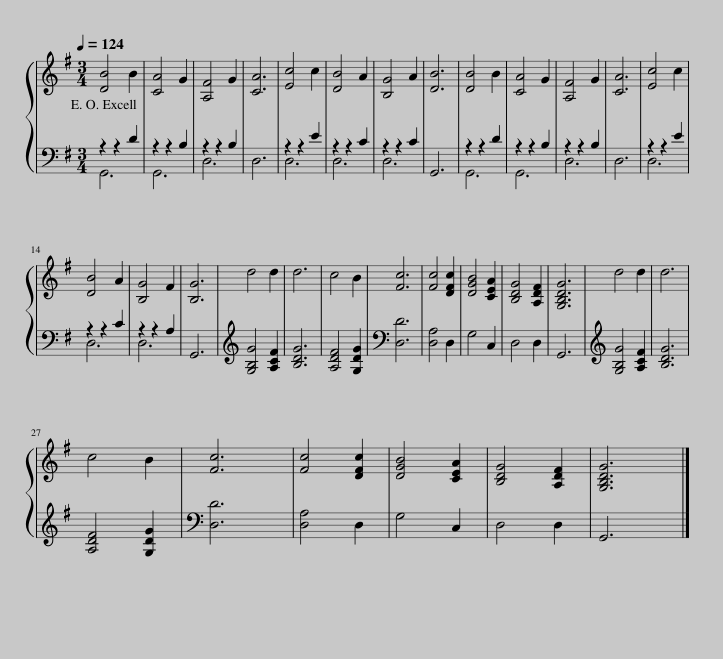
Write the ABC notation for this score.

X:1
%%score { 1 | ( 2 3 ) }
L:1/8
Q:1/4=124
M:3/4
I:linebreak $
K:G
V:1 treble
V:2 bass
V:3 bass
V:1
 [DB]4 B2 | [CA]4 G2 | [A,F]4 G2 | [CA]6 | [Ec]4 c2 | %5
 [DB]4 A2 | [B,G]4 A2 | [DB]6 | [DB]4 B2 | [CA]4 G2 | %10
 [A,F]4 G2 | [CA]6 | [Ec]4 c2 |$ [DB]4 A2 | [B,G]4 F2 | %15
 [B,G]6 | d4 d2 | d6 | c4 B2 | [Fc]6 | %20
 [Fc]4 [DFc]2 | [DGB]4 [CEA]2 | [B,DG]4 [A,DF]2 | [G,B,DG]6 | d4 d2 | %25
 d6 |$ c4 B2 | [Fc]6 | [Fc]4 [DFc]2 | [DGB]4 [CEA]2 | %30
 [B,DG]4 [A,DF]2 | [G,B,DG]6 |] %32
V:2
 z2 z2 D2 | z2 z2 B,2 | z2 z2 B,2 | D,6 | z2 z2 E2 | %5
 z2 z2 C2 | z2 z2 C2 | G,,6 | z2 z2 D2 | z2 z2 B,2 | %10
 z2 z2 B,2 | D,6 | z2 z2 E2 |$ z2 z2 C2 | z2 z2 A,2 | %15
 G,,6 | [G,B,G]4 [A,CF]2 | [B,DG]6 | [A,DF]4 [G,DG]2 | [D,D]6 | %20
 [D,A,]4 D,2 | G,4 C,2 | D,4 D,2 | G,,6 | [G,B,G]4 [A,CF]2 | %25
 [B,DG]6 |$ [A,DF]4 [G,DG]2 | [D,D]6 | [D,A,]4 D,2 | G,4 C,2 | %30
 D,4 D,2 | G,,6 |] %32
V:3
 G,,6 | G,,6 | D,6 | x6 | D,6 | %5
 D,6 | D,6 | x6 | G,,6 | G,,6 | %10
 D,6 | x6 | D,6 |$ D,6 | D,6 | %15
 x6 | x6 | x6 | x6 | x6 | %20
 x6 | x6 | x6 | x6 | x6 | %25
 x6 |$ x6 | x6 | x6 | x6 | %30
 x6 | x6 |] %32
